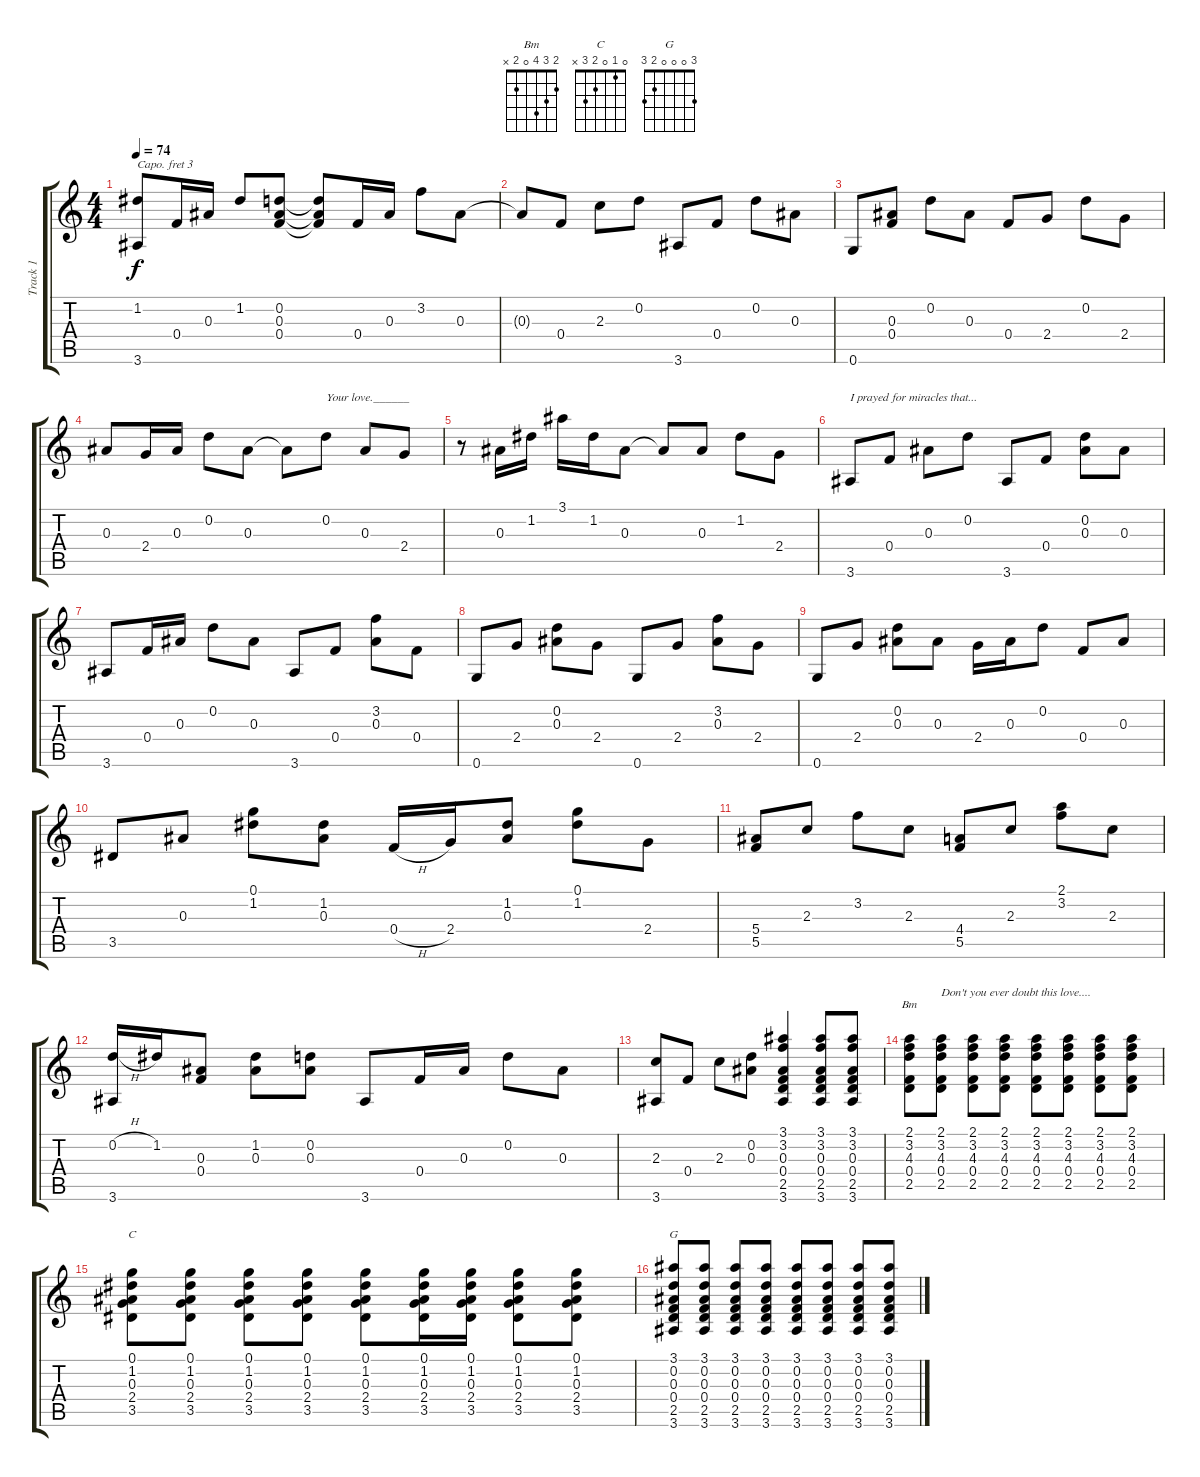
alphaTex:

\track ("Track 1" "Track 1") {instrument acousticguitarnylon}
\staff {score tabs}
\capo 3
\tuning (E4 B3 G3 D3 A2 E2) {hide}
\chord ("Bm" 2 3 4 0 2 x)
\chord ("C" 0 1 0 2 3 x)
\chord ("G" 3 0 0 0 2 3)
\ts (4 4)
\tempo 74
\clef g2
\ks c
(1.2 3.6).8{dy f} 0.4.16 0.3.16 1.2.8 (0.2 0.3 0.4).8 (0.2{t} 0.3{t} 0.4{t}).8 0.4.16 0.3.16 3.2.8 0.3.8 |
0.3{t}.8 0.4.8 2.3.8 0.2.8 3.6.8 0.4.8 0.2.8 0.3.8 |
0.6.8 (0.3 0.4).8 0.2.8 0.3.8 0.4.8 2.4.8 0.2.8 2.4.8 |
0.3.8 2.4.16 0.3.16 0.2.8 0.3.8 0.3{t}.8 0.2.8{txt "Your love.______"} 0.3.8 2.4.8 |
r.8 0.3.16 1.2.16 3.1.16 1.2.16 0.3.8 0.3{t}.8 0.3.8 1.2.8 2.4.8 |
3.6.8{txt "I prayed for miracles that..."} 0.4.8 0.3.8 0.2.8 3.6.8 0.4.8 (0.2 0.3).8 0.3.8 |
3.6.8 0.4.16 0.3.16 0.2.8 0.3.8 3.6.8 0.4.8 (3.2 0.3).8 0.4.8 |
0.6.8 2.4.8 (0.2 0.3).8 2.4.8 0.6.8 2.4.8 (3.2 0.3).8 2.4.8 |
0.6.8 2.4.8 (0.2 0.3).8 0.3.8 2.4.16 0.3.16 0.2.8 0.4.8 0.3.8 |
3.5.8 0.3.8 (0.1 1.2).8 (1.2 0.3).8 0.4{h}.16 2.4.16 (1.2 0.3).8 (0.1 1.2).8 2.4.8 |
(5.4 5.5).8 2.3.8 3.2.8 2.3.8 (4.4 5.5).8 2.3.8 (2.1 3.2).8 2.3.8 |
(0.2{h} 3.6).16 1.2.16 (0.3 0.4).8 (1.2 0.3).8 (0.2 0.3).8 3.6.8 0.4.16 0.3.16 0.2.8 0.3.8 |
(2.3 3.6).8 0.4.8 2.3.8 (0.2 0.3).8 (3.1 3.2 0.3 0.4 2.5 3.6).4 (3.1 3.2 0.3 0.4 2.5 3.6).8 (3.1 3.2 0.3 0.4 2.5 3.6).8 |
(2.1 3.2 4.3 0.4 2.5).8{ch "Bm"} (2.1 3.2 4.3 0.4 2.5).8{txt "Don't you ever doubt this love...."} (2.1 3.2 4.3 0.4 2.5).8 (2.1 3.2 4.3 0.4 2.5).8 (2.1 3.2 4.3 0.4 2.5).8 (2.1 3.2 4.3 0.4 2.5).8 (2.1 3.2 4.3 0.4 2.5).8 (2.1 3.2 4.3 0.4 2.5).8 |
(0.1 1.2 0.3 2.4 3.5).8{ch "C"} (0.1 1.2 0.3 2.4 3.5).8 (0.1 1.2 0.3 2.4 3.5).8 (0.1 1.2 0.3 2.4 3.5).8 (0.1 1.2 0.3 2.4 3.5).8 (0.1 1.2 0.3 2.4 3.5).16 (0.1 1.2 0.3 2.4 3.5).16 (0.1 1.2 0.3 2.4 3.5).8 (0.1 1.2 0.3 2.4 3.5).8 |
(3.1 0.2 0.3 0.4 2.5 3.6).8{ch "G"} (3.1 0.2 0.3 0.4 2.5 3.6).8 (3.1 0.2 0.3 0.4 2.5 3.6).8 (3.1 0.2 0.3 0.4 2.5 3.6).8 (3.1 0.2 0.3 0.4 2.5 3.6).8 (3.1 0.2 0.3 0.4 2.5 3.6).8 (3.1 0.2 0.3 0.4 2.5 3.6).8 (3.1 0.2 0.3 0.4 2.5 3.6).8
